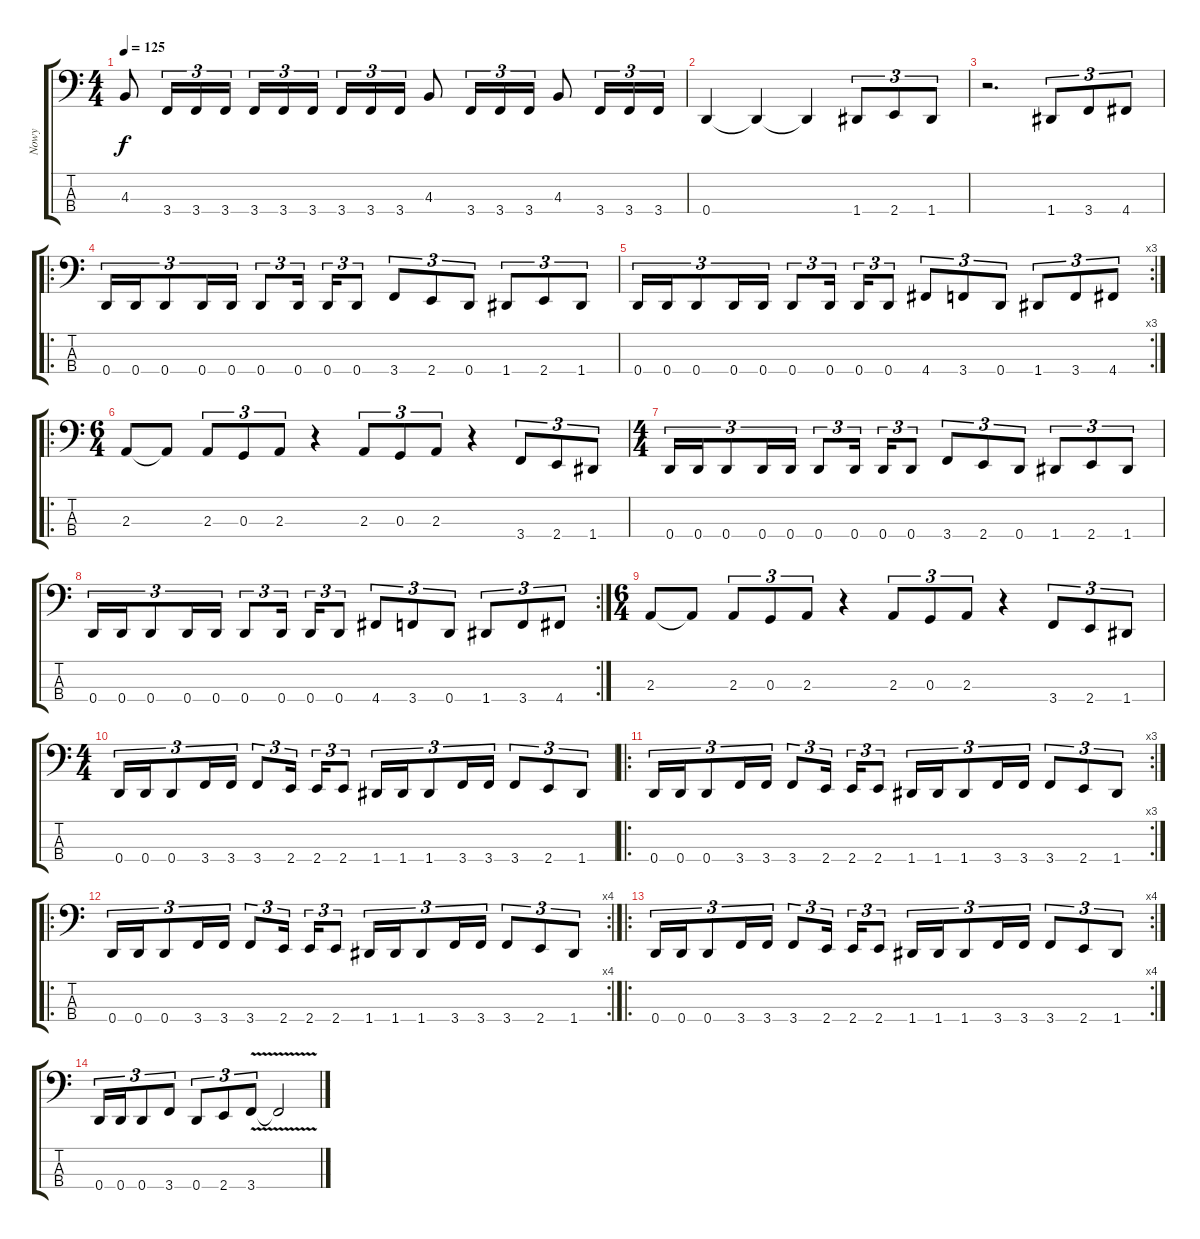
\track ("Nowy" "Nowy") {instrument electricbassfinger}
\staff {score tabs}
\tuning (F2 C2 G1 D1) {hide}
\ts (4 4)
\tempo 125
\clef f4
\ks c
4.3.8{dy f} 3.4.16{tu (3 2)} 3.4.16{tu (3 2)} 3.4.16{tu (3 2)} 3.4.16{tu (3 2)} 3.4.16{tu (3 2)} 3.4.16{tu (3 2)} 3.4.16{tu (3 2)} 3.4.16{tu (3 2)} 3.4.16{tu (3 2)} 4.3.8 3.4.16{tu (3 2)} 3.4.16{tu (3 2)} 3.4.16{tu (3 2)} 4.3.8 3.4.16{tu (3 2)} 3.4.16{tu (3 2)} 3.4.16{tu (3 2)} |
0.4.4 0.4{t}.4 0.4{t}.4 1.4.8{tu (3 2)} 2.4.8{tu (3 2)} 1.4.8{tu (3 2)} |
r.2{d} 1.4.8{tu (3 2)} 3.4.8{tu (3 2)} 4.4.8{tu (3 2)} |
\ro
0.4.16{tu (3 2)} 0.4.16{tu (3 2)} 0.4.8{tu (3 2)} 0.4.16{tu (3 2)} 0.4.16{tu (3 2)} 0.4.8{tu (3 2)} 0.4.16{tu (3 2)} 0.4.16{tu (3 2)} 0.4.8{tu (3 2)} 3.4.8{tu (3 2)} 2.4.8{tu (3 2)} 0.4.8{tu (3 2)} 1.4.8{tu (3 2)} 2.4.8{tu (3 2)} 1.4.8{tu (3 2)} |
\rc 3
0.4.16{tu (3 2)} 0.4.16{tu (3 2)} 0.4.8{tu (3 2)} 0.4.16{tu (3 2)} 0.4.16{tu (3 2)} 0.4.8{tu (3 2)} 0.4.16{tu (3 2)} 0.4.16{tu (3 2)} 0.4.8{tu (3 2)} 4.4.8{tu (3 2)} 3.4.8{tu (3 2)} 0.4.8{tu (3 2)} 1.4.8{tu (3 2)} 3.4.8{tu (3 2)} 4.4.8{tu (3 2)} |
\ro
\ts (6 4)
2.3.8 2.3{t}.8 2.3.8{tu (3 2)} 0.3.8{tu (3 2)} 2.3.8{tu (3 2)} r.4 2.3.8{tu (3 2)} 0.3.8{tu (3 2)} 2.3.8{tu (3 2)} r.4 3.4.8{tu (3 2)} 2.4.8{tu (3 2)} 1.4.8{tu (3 2)} |
\ts (4 4)
0.4.16{tu (3 2)} 0.4.16{tu (3 2)} 0.4.8{tu (3 2)} 0.4.16{tu (3 2)} 0.4.16{tu (3 2)} 0.4.8{tu (3 2)} 0.4.16{tu (3 2)} 0.4.16{tu (3 2)} 0.4.8{tu (3 2)} 3.4.8{tu (3 2)} 2.4.8{tu (3 2)} 0.4.8{tu (3 2)} 1.4.8{tu (3 2)} 2.4.8{tu (3 2)} 1.4.8{tu (3 2)} |
\rc 2
0.4.16{tu (3 2)} 0.4.16{tu (3 2)} 0.4.8{tu (3 2)} 0.4.16{tu (3 2)} 0.4.16{tu (3 2)} 0.4.8{tu (3 2)} 0.4.16{tu (3 2)} 0.4.16{tu (3 2)} 0.4.8{tu (3 2)} 4.4.8{tu (3 2)} 3.4.8{tu (3 2)} 0.4.8{tu (3 2)} 1.4.8{tu (3 2)} 3.4.8{tu (3 2)} 4.4.8{tu (3 2)} |
\ts (6 4)
2.3.8 2.3{t}.8 2.3.8{tu (3 2)} 0.3.8{tu (3 2)} 2.3.8{tu (3 2)} r.4 2.3.8{tu (3 2)} 0.3.8{tu (3 2)} 2.3.8{tu (3 2)} r.4 3.4.8{tu (3 2)} 2.4.8{tu (3 2)} 1.4.8{tu (3 2)} |
\ts (4 4)
0.4.16{tu (3 2)} 0.4.16{tu (3 2)} 0.4.8{tu (3 2)} 3.4.16{tu (3 2)} 3.4.16{tu (3 2)} 3.4.8{tu (3 2)} 2.4.16{tu (3 2)} 2.4.16{tu (3 2)} 2.4.8{tu (3 2)} 1.4.16{tu (3 2)} 1.4.16{tu (3 2)} 1.4.8{tu (3 2)} 3.4.16{tu (3 2)} 3.4.16{tu (3 2)} 3.4.8{tu (3 2)} 2.4.8{tu (3 2)} 1.4.8{tu (3 2)} |
\ro
\rc 3
0.4.16{tu (3 2)} 0.4.16{tu (3 2)} 0.4.8{tu (3 2)} 3.4.16{tu (3 2)} 3.4.16{tu (3 2)} 3.4.8{tu (3 2)} 2.4.16{tu (3 2)} 2.4.16{tu (3 2)} 2.4.8{tu (3 2)} 1.4.16{tu (3 2)} 1.4.16{tu (3 2)} 1.4.8{tu (3 2)} 3.4.16{tu (3 2)} 3.4.16{tu (3 2)} 3.4.8{tu (3 2)} 2.4.8{tu (3 2)} 1.4.8{tu (3 2)} |
\ro
\rc 4
0.4.16{tu (3 2)} 0.4.16{tu (3 2)} 0.4.8{tu (3 2)} 3.4.16{tu (3 2)} 3.4.16{tu (3 2)} 3.4.8{tu (3 2)} 2.4.16{tu (3 2)} 2.4.16{tu (3 2)} 2.4.8{tu (3 2)} 1.4.16{tu (3 2)} 1.4.16{tu (3 2)} 1.4.8{tu (3 2)} 3.4.16{tu (3 2)} 3.4.16{tu (3 2)} 3.4.8{tu (3 2)} 2.4.8{tu (3 2)} 1.4.8{tu (3 2)} |
\ro
\rc 4
0.4.16{tu (3 2)} 0.4.16{tu (3 2)} 0.4.8{tu (3 2)} 3.4.16{tu (3 2)} 3.4.16{tu (3 2)} 3.4.8{tu (3 2)} 2.4.16{tu (3 2)} 2.4.16{tu (3 2)} 2.4.8{tu (3 2)} 1.4.16{tu (3 2)} 1.4.16{tu (3 2)} 1.4.8{tu (3 2)} 3.4.16{tu (3 2)} 3.4.16{tu (3 2)} 3.4.8{tu (3 2)} 2.4.8{tu (3 2)} 1.4.8{tu (3 2)} |
0.4.16{tu (3 2)} 0.4.16{tu (3 2)} 0.4.8{tu (3 2)} 3.4.8{tu (3 2)} 0.4.8{tu (3 2)} 2.4.8{tu (3 2)} 3.4{v}.8{tu (3 2)} 3.4{t}.2
